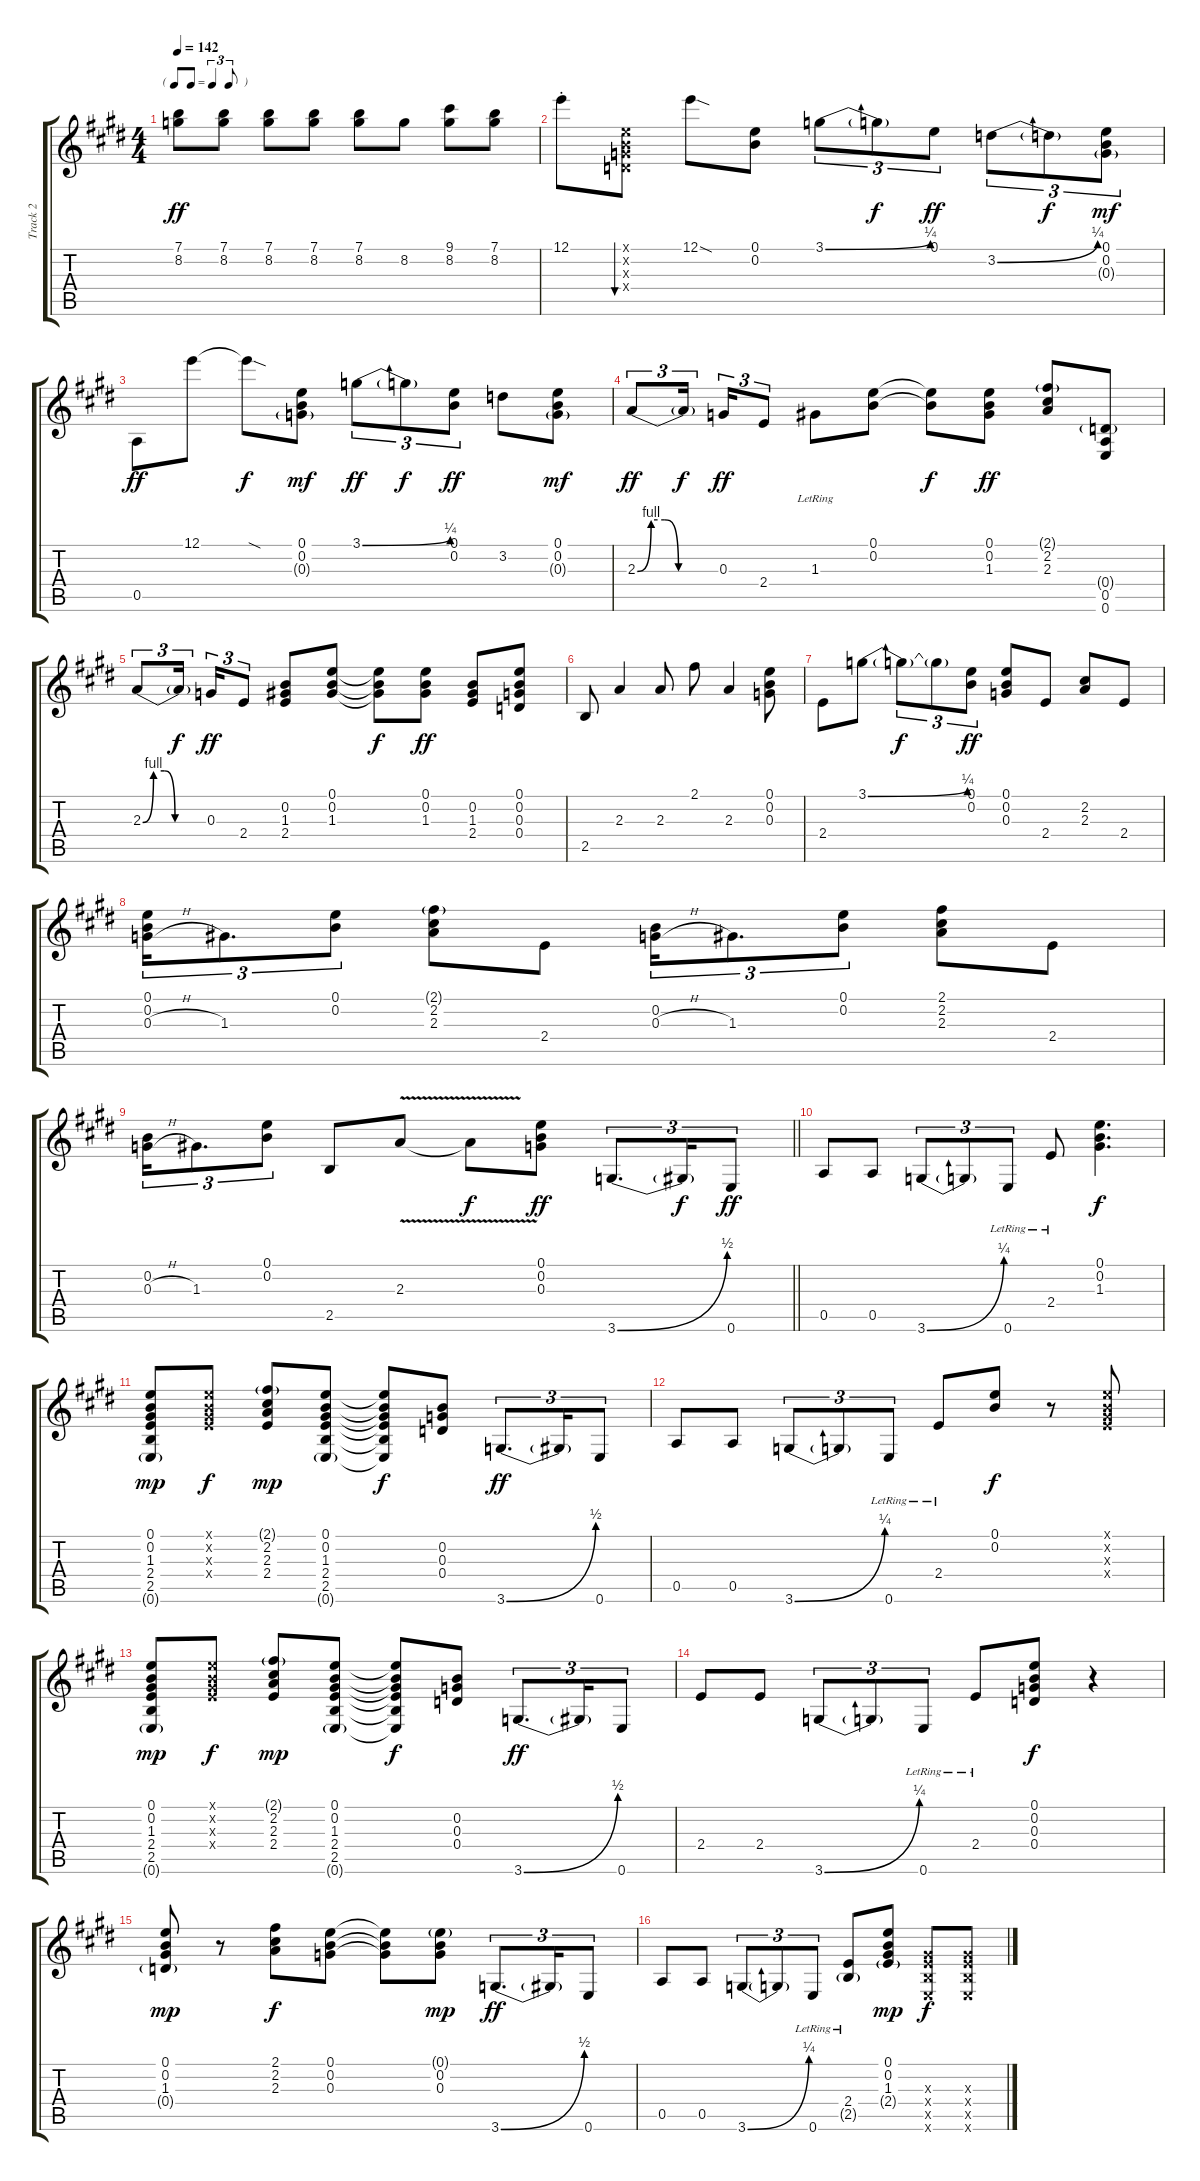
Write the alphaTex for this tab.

\track ("Track 2" "Track 2") {instrument electricguitarclean}
\staff {score tabs}
\tuning (E4 B3 G3 D3 A2 E2) {hide}
\ts (4 4)
\tf triplet8th
\tempo 142
\clef g2
\ks e
(7.1 8.2).8{dy ff} (7.1 8.2).8 (7.1 8.2).8 (7.1 8.2).8 (7.1 8.2).8 8.2.8 (9.1 8.2).8 (7.1 8.2).8 |
12.1{st}.8 (0.1{x} 0.2{x} 0.3{x} 0.4{x}).8{bu 60} 12.1{sod}.8 (0.1 0.2).8 3.1{be (bend 0 0 60 1)}.8{tu (3 2)} 3.1{t}.8{tu (3 2) dy f} 0.1.8{tu (3 2) dy ff} 3.2{be (bend 0 0 60 1)}.8{tu (3 2)} 3.2{t}.8{tu (3 2) dy f} (0.1 0.2 0.3{g}).8{tu (3 2) dy mf} |
0.5.8{dy ff} 12.1.8 12.1{sod t}.8{dy f} (0.1 0.2 0.3{g}).8{dy mf} 3.1{be (bend 0 0 60 1)}.8{tu (3 2) dy ff} 3.1{t}.8{tu (3 2) dy f} (0.1 0.2).8{tu (3 2) dy ff} 3.2.8 (0.1 0.2 0.3{g}).8{dy mf} |
2.3{be (custom 0 0 10 4 20 4 30 0 60 0)}.8{tu (3 2) dy ff} 2.3{t}.16{tu (3 2) dy f beam splitsecondary} 0.3.16{tu (3 2) dy ff} 2.4.8{tu (3 2)} 1.3{lr}.8 (0.1 0.2).8 (0.1{t} 0.2{t}).8{dy f} (0.1 0.2 1.3).8{dy ff} (2.1{g} 2.2 2.3).8 (0.4{g} 0.5 0.6).8 |
2.3{be (custom 0 0 10 4 20 4 30 0 60 0)}.8{tu (3 2)} 2.3{t}.16{tu (3 2) dy f beam splitsecondary} 0.3.16{tu (3 2) dy ff} 2.4.8{tu (3 2)} (0.2 1.3 2.4).8 (0.1 0.2 1.3).8 (0.1{t} 0.2{t} 1.3{t}).8{dy f} (0.1 0.2 1.3).8{dy ff} (0.2 1.3 2.4).8 (0.1 0.2 0.3 0.4).8 |
2.5.8 2.3.4 2.3.8 2.1.8 2.3.4 (0.1 0.2 0.3).8 |
2.4.8 3.1{be (bend 0 0 60 1)}.8 3.1{t}.8{tu (3 2) dy f} 3.1{t}.8{tu (3 2)} (0.1 0.2).8{tu (3 2) dy ff} (0.1 0.2 0.3).8 2.4.8 (2.2 2.3).8 2.4.8 |
(0.1 0.2 0.3{h}).16{tu (3 2)} 1.3.8{d tu (3 2)} (0.1 0.2).8{tu (3 2)} (2.1{g} 2.2 2.3).8 2.4.8 (0.2 0.3{h}).16{tu (3 2)} 1.3.8{d tu (3 2)} (0.1 0.2).8{tu (3 2)} (2.1 2.2 2.3).8 2.4.8 |
\barLineRight lightlight
(0.2 0.3{h}).16{tu (3 2)} 1.3.8{d tu (3 2)} (0.1 0.2).8{tu (3 2)} 2.5.8 2.3{v}.8 2.3{t}.8{dy f} (0.1 0.2 0.3).8{dy ff} 3.6{be (bend 0 0 60 2)}.8{d tu (3 2)} 3.6{t}.16{tu (3 2) dy f} 0.6.8{tu (3 2) dy ff} |
0.5.8 0.5.8 3.6{be (bend 0 0 60 1)}.8{tu (3 2)} 3.6{t}.8{tu (3 2)} 0.6{lr}.8{tu (3 2)} 2.4{lr}.8 (0.1 0.2 1.3).4{d dy f} |
(0.1 0.2 1.3 2.4 2.5 0.6{g}).8{dy mp} (0.1{x} 0.2{x} 1.3{x} 2.4{x}).8{dy f} (2.1{g} 2.2 2.3 2.4).8{dy mp} (0.1 0.2 1.3 2.4 2.5 0.6{g}).8 (0.1{t} 0.2{t} 1.3{t} 2.4{t} 2.5{t} 0.6{t}).8{dy f} (0.2 0.3 0.4).8 3.6{be (bend 0 0 60 2)}.8{d tu (3 2) dy ff} 3.6{t}.16{tu (3 2)} 0.6.8{tu (3 2)} |
0.5.8 0.5.8 3.6{be (bend 0 0 60 1)}.8{tu (3 2)} 3.6{t}.8{tu (3 2)} 0.6{lr}.8{tu (3 2)} 2.4{lr}.8 (0.1 0.2).8{dy f} r.8 (0.1{x} 0.2{x} 1.3{x} 2.4{x}).8 |
(0.1 0.2 1.3 2.4 2.5 0.6{g}).8{dy mp} (0.1{x} 0.2{x} 1.3{x} 2.4{x}).8{dy f} (2.1{g} 2.2 2.3 2.4).8{dy mp} (0.1 0.2 1.3 2.4 2.5 0.6{g}).8 (0.1{t} 0.2{t} 1.3{t} 2.4{t} 2.5{t} 0.6{t}).8{dy f} (0.2 0.3 0.4).8 3.6{be (bend 0 0 60 2)}.8{d tu (3 2) dy ff} 3.6{t}.16{tu (3 2)} 0.6.8{tu (3 2)} |
2.4.8 2.4.8 3.6{be (bend 0 0 60 1)}.8{tu (3 2)} 3.6{t}.8{tu (3 2)} 0.6{lr}.8{tu (3 2)} 2.4{lr}.8 (0.1 0.2 0.3 0.4).8{dy f} r.4 |
(0.1 0.2 1.3 0.4{g}).8{dy mp} r.8 (2.1 2.2 2.3).8{dy f} (0.1 0.2 0.3).8 (0.1{t} 0.2{t} 0.3{t}).8 (0.1{g} 0.2 0.3).8{dy mp} 3.6{be (bend 0 0 60 2)}.8{d tu (3 2) dy ff} 3.6{t}.16{tu (3 2)} 0.6.8{tu (3 2)} |
0.5.8 0.5.8 3.6{be (bend 0 0 60 1)}.8{tu (3 2)} 3.6{t}.8{tu (3 2)} 0.6{lr}.8{tu (3 2)} (2.4{lr} 2.5{g}).8 (0.1 0.2 1.3 2.4{g}).8{dy mp} (1.3{x} 2.4{x} 2.5{x} 0.6{x}).8{dy f} (1.3{x} 2.4{x} 2.5{x} 0.6{x}).8
